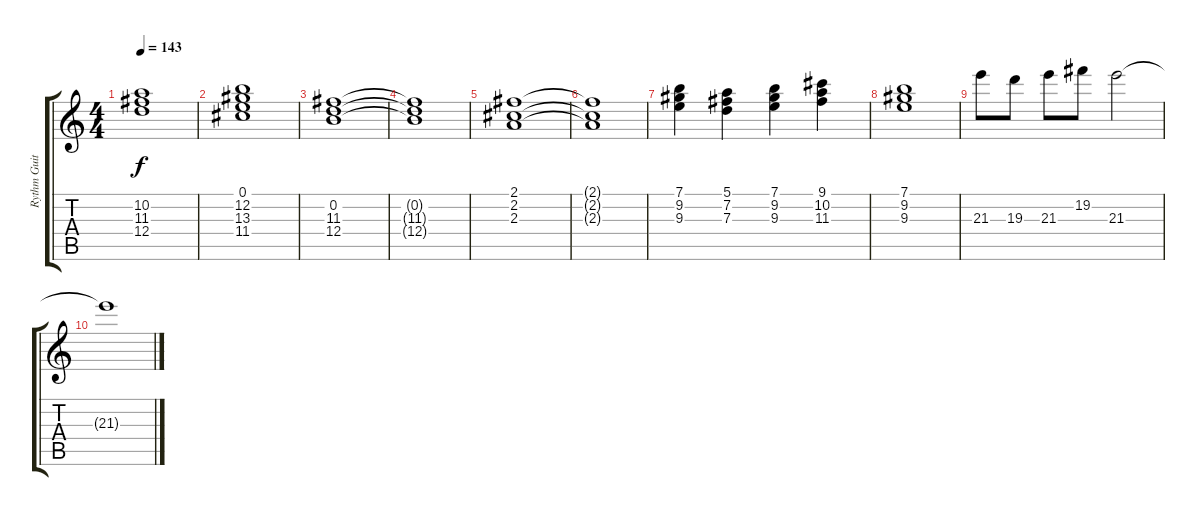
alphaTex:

\track ("Rythm Guitar II (clean)" "Rythm Guit") {instrument acousticguitarsteel}
\staff {score tabs}
\tuning (E4 B3 G3 D3 A2 E2) {hide}
\ts (4 4)
\tempo 143
\clef g2
\ks c
(10.2 11.3 12.4).1{dy f} |
(0.1 12.2 13.3 11.4).1 |
(0.2 11.3 12.4).1 |
(0.2{t} 11.3{t} 12.4{t}).1 |
(2.1 2.2 2.3).1 |
(2.1{t} 2.2{t} 2.3{t}).1 |
(7.1 9.2 9.3).4 (5.1 7.2 7.3).4 (7.1 9.2 9.3).4 (9.1 10.2 11.3).4 |
(7.1 9.2 9.3).1 |
21.3.8 19.3.8 21.3.8 19.2.8 21.3.2 |
21.3{t}.1
